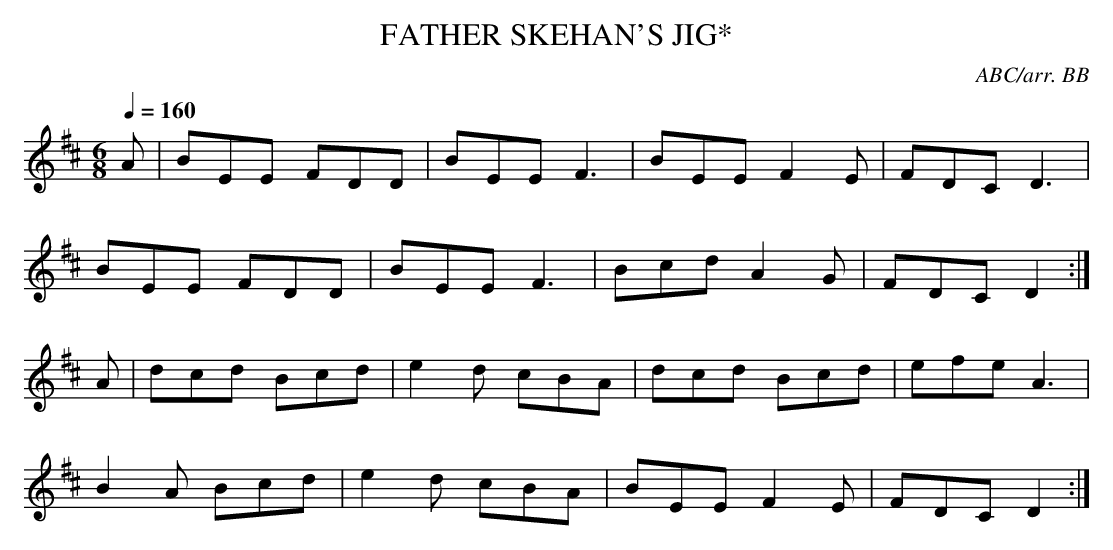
X:1
T:FATHER SKEHAN'S JIG*
C:ABC/arr. BB
originally from Kilkenny, who was then living
in the US.
M:6/8
Q:1/4=160
K:D
A|BEE FDD|BEE F3|BEE F2E|FDC D3|
BEE FDD|BEE F3|Bcd A2G|FDC D2:|
A|dcd Bcd|e2d cBA|dcd Bcd|efe A3|
B2A Bcd|e2d cBA|BEE F2E|FDC D2:|
